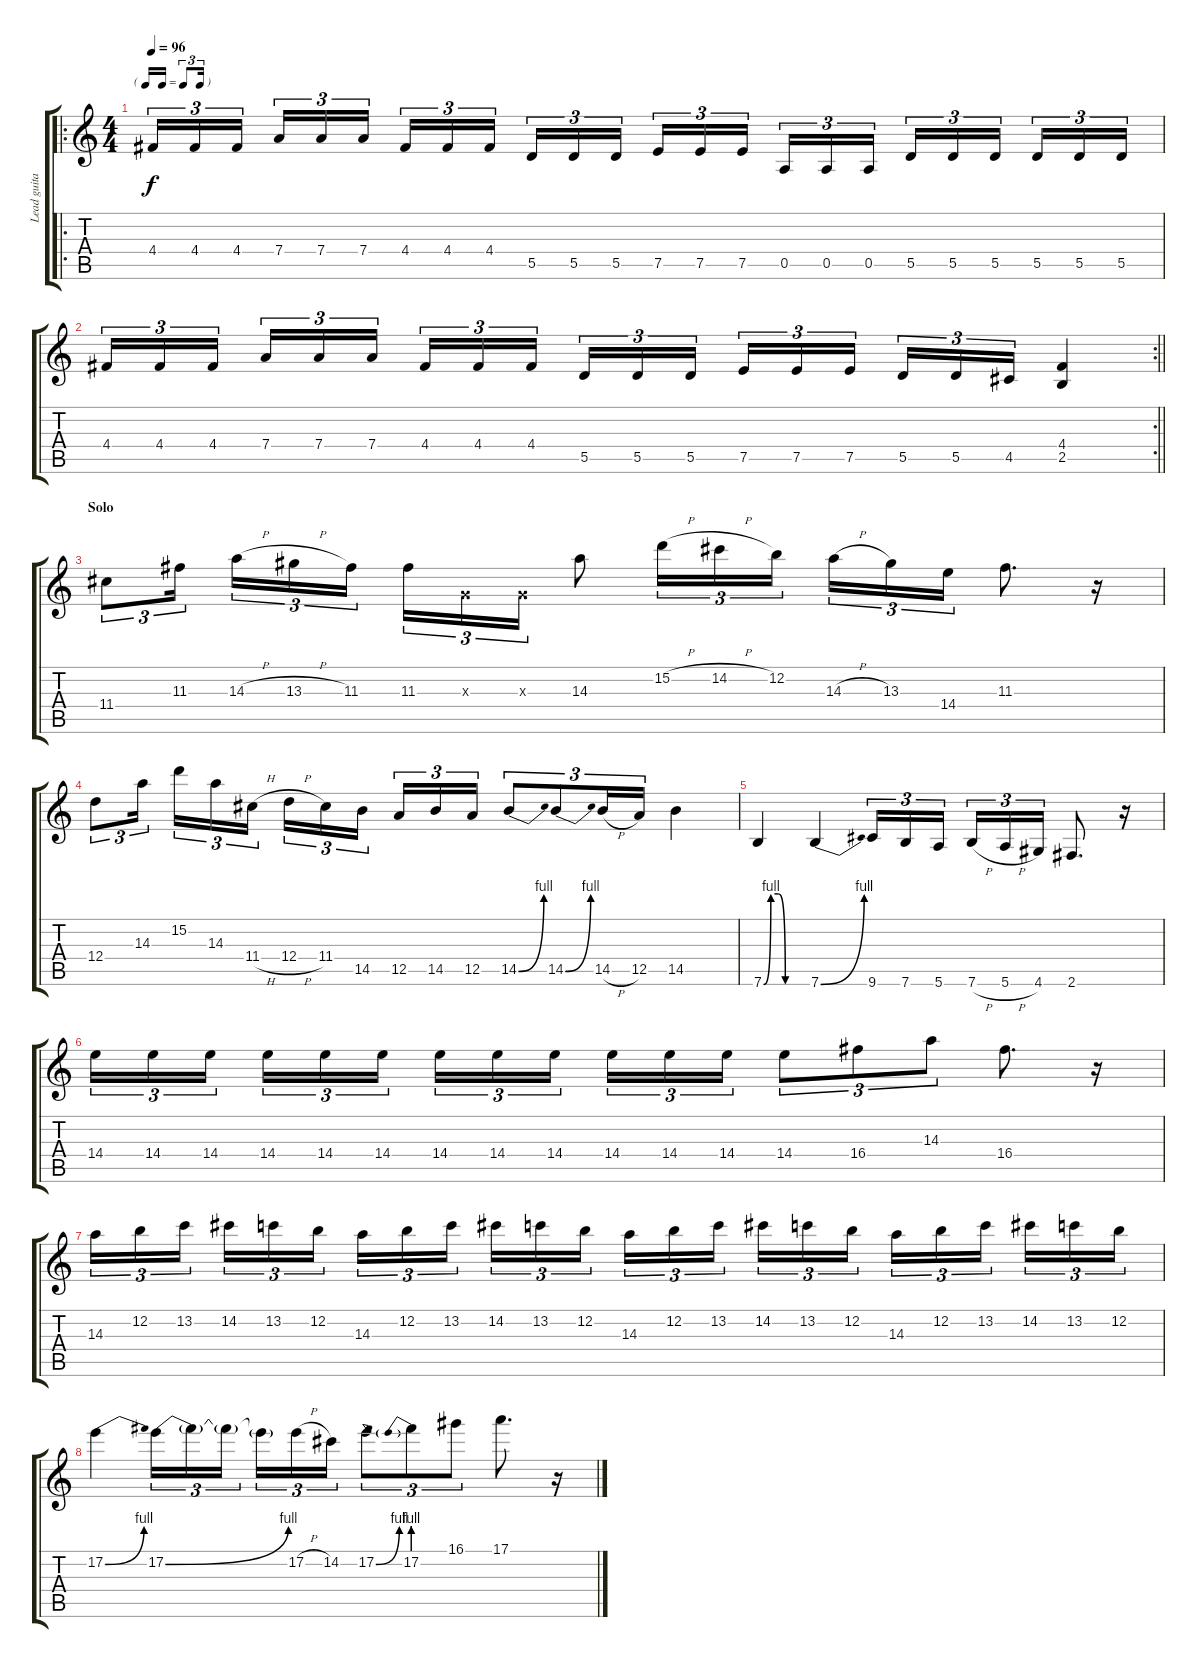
\track ("Lead guitar" "Lead guita") {instrument distortionguitar}
\staff {score tabs}
\tuning (E4 B3 G3 D3 A2 E2) {hide}
\ro
\ts (4 4)
\tf triplet16th
\tempo 96
\clef g2
\ks c
4.4.16{tu (3 2) dy f} 4.4.16{tu (3 2)} 4.4.16{tu (3 2) beam splitsecondary} 7.4.16{tu (3 2)} 7.4.16{tu (3 2)} 7.4.16{tu (3 2)} 4.4.16{tu (3 2)} 4.4.16{tu (3 2)} 4.4.16{tu (3 2) beam splitsecondary} 5.5.16{tu (3 2)} 5.5.16{tu (3 2)} 5.5.16{tu (3 2)} 7.5.16{tu (3 2)} 7.5.16{tu (3 2)} 7.5.16{tu (3 2) beam splitsecondary} 0.5.16{tu (3 2)} 0.5.16{tu (3 2)} 0.5.16{tu (3 2)} 5.5.16{tu (3 2)} 5.5.16{tu (3 2)} 5.5.16{tu (3 2) beam splitsecondary} 5.5.16{tu (3 2)} 5.5.16{tu (3 2)} 5.5.16{tu (3 2)} |
\rc 2
\barLineRight lightlight
4.4.16{tu (3 2)} 4.4.16{tu (3 2)} 4.4.16{tu (3 2) beam splitsecondary} 7.4.16{tu (3 2)} 7.4.16{tu (3 2)} 7.4.16{tu (3 2)} 4.4.16{tu (3 2)} 4.4.16{tu (3 2)} 4.4.16{tu (3 2) beam splitsecondary} 5.5.16{tu (3 2)} 5.5.16{tu (3 2)} 5.5.16{tu (3 2)} 7.5.16{tu (3 2)} 7.5.16{tu (3 2)} 7.5.16{tu (3 2) beam splitsecondary} 5.5.16{tu (3 2)} 5.5.16{tu (3 2)} 4.5.16{tu (3 2)} (4.4 2.5).4 |
\section ("" "Solo")
11.4.8{tu (3 2)} 11.3.16{tu (3 2) beam splitsecondary} 14.3{h}.16{tu (3 2)} 13.3{h}.16{tu (3 2)} 11.3.16{tu (3 2)} 11.3.16{tu (3 2)} 0.3{x}.16{tu (3 2)} 0.3{x}.16{tu (3 2)} 14.3.8 15.2{h}.16{tu (3 2)} 14.2{h}.16{tu (3 2)} 12.2.16{tu (3 2) beam splitsecondary} 14.3{h}.16{tu (3 2)} 13.3.16{tu (3 2)} 14.4.16{tu (3 2)} 11.3.8{d} r.16 |
12.4.8{tu (3 2)} 14.3.16{tu (3 2) beam splitsecondary} 15.2.16{tu (3 2)} 14.3.16{tu (3 2)} 11.4{h}.16{tu (3 2)} 12.4{h}.16{tu (3 2)} 11.4.16{tu (3 2)} 14.5.16{tu (3 2) beam splitsecondary} 12.5.16{tu (3 2)} 14.5.16{tu (3 2)} 12.5.16{tu (3 2)} 14.5{be (bend 0 0 60 4)}.8{tu (3 2)} 14.5{be (bend 0 0 60 4)}.8{tu (3 2)} 14.5{h}.16{tu (3 2)} 12.5.16{tu (3 2)} 14.5.4 |
7.6{be (custom 0 0 10 4 20 4 30 0 60 0)}.4 7.6{be (bend 0 0 60 4)}.4 9.6.16{tu (3 2)} 7.6.16{tu (3 2)} 5.6.16{tu (3 2) beam splitsecondary} 7.6{h}.16{tu (3 2)} 5.6{h}.16{tu (3 2)} 4.6.16{tu (3 2)} 2.6.8{d} r.16 |
14.4.16{tu (3 2)} 14.4.16{tu (3 2)} 14.4.16{tu (3 2) beam splitsecondary} 14.4.16{tu (3 2)} 14.4.16{tu (3 2)} 14.4.16{tu (3 2)} 14.4.16{tu (3 2)} 14.4.16{tu (3 2)} 14.4.16{tu (3 2) beam splitsecondary} 14.4.16{tu (3 2)} 14.4.16{tu (3 2)} 14.4.16{tu (3 2)} 14.4.8{tu (3 2)} 16.4.8{tu (3 2)} 14.3.8{tu (3 2)} 16.4.8{d} r.16 |
14.3.16{tu (3 2)} 12.2.16{tu (3 2)} 13.2.16{tu (3 2) beam splitsecondary} 14.2.16{tu (3 2)} 13.2.16{tu (3 2)} 12.2.16{tu (3 2)} 14.3.16{tu (3 2)} 12.2.16{tu (3 2)} 13.2.16{tu (3 2) beam splitsecondary} 14.2.16{tu (3 2)} 13.2.16{tu (3 2)} 12.2.16{tu (3 2)} 14.3.16{tu (3 2)} 12.2.16{tu (3 2)} 13.2.16{tu (3 2) beam splitsecondary} 14.2.16{tu (3 2)} 13.2.16{tu (3 2)} 12.2.16{tu (3 2)} 14.3.16{tu (3 2)} 12.2.16{tu (3 2)} 13.2.16{tu (3 2) beam splitsecondary} 14.2.16{tu (3 2)} 13.2.16{tu (3 2)} 12.2.16{tu (3 2)} |
17.2{be (bend 0 0 60 4)}.4 17.2{be (bend 0 0 60 4)}.16{tu (3 2)} 17.2{t}.16{tu (3 2)} 17.2{t}.16{tu (3 2) beam splitsecondary} 17.2{t}.16{tu (3 2)} 17.2{h}.16{tu (3 2)} 14.2.16{tu (3 2)} 17.2{be (bend 0 0 60 4)}.8{tu (3 2)} 17.2{be (prebend 0 4 60 4)}.8{tu (3 2)} 16.1.8{tu (3 2)} 17.1.8{d} r.16
